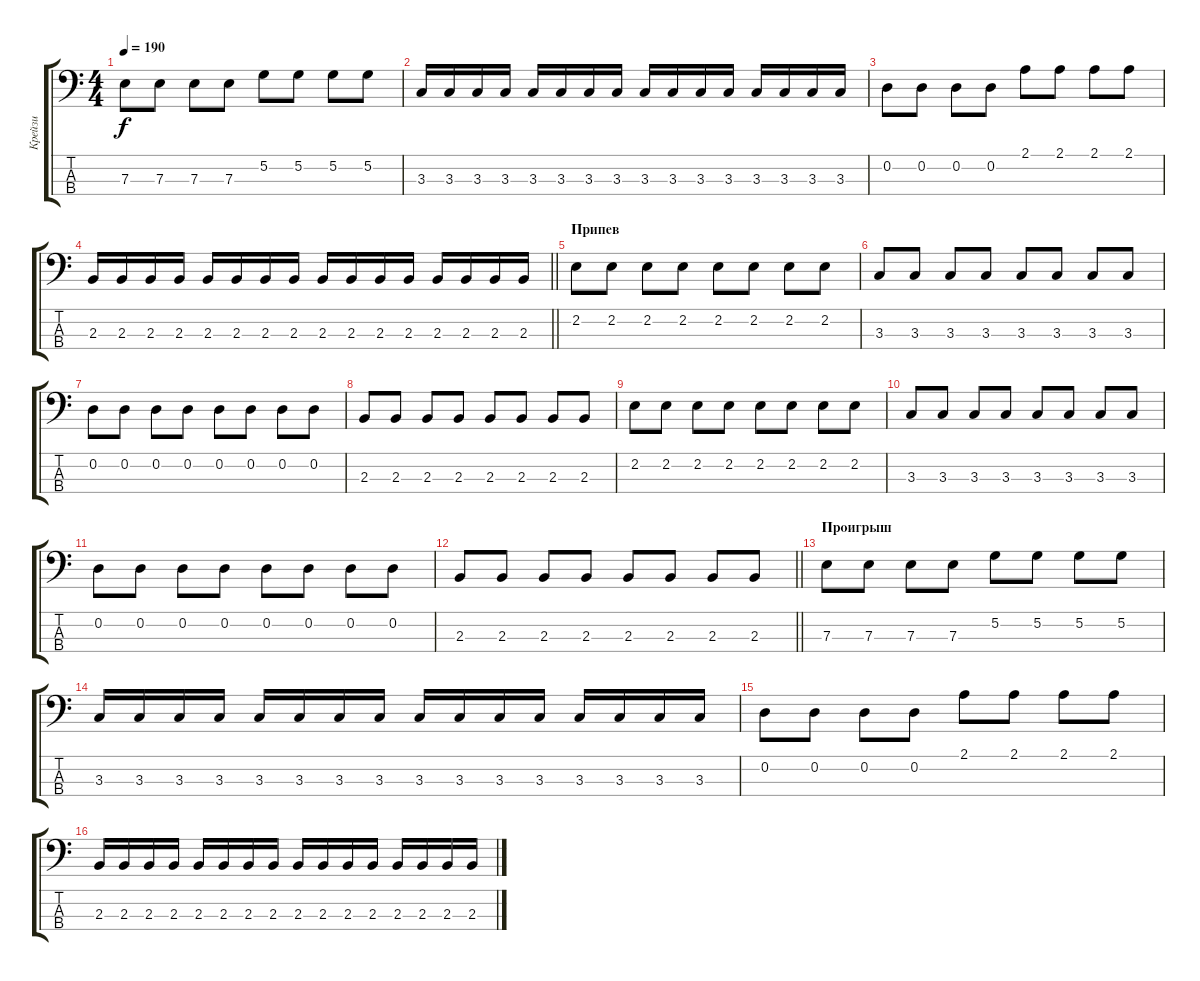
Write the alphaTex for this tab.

\track ("Крейзи" "Крейзи") {instrument electricbassfinger}
\staff {score tabs}
\tuning (G2 D2 A1 E1) {hide}
\ts (4 4)
\tempo 190
\clef f4
\ks c
7.3.8{dy f} 7.3.8 7.3.8 7.3.8 5.2.8 5.2.8 5.2.8 5.2.8 |
3.3.16 3.3.16 3.3.16 3.3.16 3.3.16 3.3.16 3.3.16 3.3.16 3.3.16 3.3.16 3.3.16 3.3.16 3.3.16 3.3.16 3.3.16 3.3.16 |
0.2.8 0.2.8 0.2.8 0.2.8 2.1.8 2.1.8 2.1.8 2.1.8 |
\barLineRight lightlight
2.3.16 2.3.16 2.3.16 2.3.16 2.3.16 2.3.16 2.3.16 2.3.16 2.3.16 2.3.16 2.3.16 2.3.16 2.3.16 2.3.16 2.3.16 2.3.16 |
\section ("" "Припев")
2.2.8 2.2.8 2.2.8 2.2.8 2.2.8 2.2.8 2.2.8 2.2.8 |
3.3.8 3.3.8 3.3.8 3.3.8 3.3.8 3.3.8 3.3.8 3.3.8 |
0.2.8 0.2.8 0.2.8 0.2.8 0.2.8 0.2.8 0.2.8 0.2.8 |
2.3.8 2.3.8 2.3.8 2.3.8 2.3.8 2.3.8 2.3.8 2.3.8 |
2.2.8 2.2.8 2.2.8 2.2.8 2.2.8 2.2.8 2.2.8 2.2.8 |
3.3.8 3.3.8 3.3.8 3.3.8 3.3.8 3.3.8 3.3.8 3.3.8 |
0.2.8 0.2.8 0.2.8 0.2.8 0.2.8 0.2.8 0.2.8 0.2.8 |
\barLineRight lightlight
2.3.8 2.3.8 2.3.8 2.3.8 2.3.8 2.3.8 2.3.8 2.3.8 |
\section ("" "Проигрыш")
7.3.8 7.3.8 7.3.8 7.3.8 5.2.8 5.2.8 5.2.8 5.2.8 |
3.3.16 3.3.16 3.3.16 3.3.16 3.3.16 3.3.16 3.3.16 3.3.16 3.3.16 3.3.16 3.3.16 3.3.16 3.3.16 3.3.16 3.3.16 3.3.16 |
0.2.8 0.2.8 0.2.8 0.2.8 2.1.8 2.1.8 2.1.8 2.1.8 |
2.3.16 2.3.16 2.3.16 2.3.16 2.3.16 2.3.16 2.3.16 2.3.16 2.3.16 2.3.16 2.3.16 2.3.16 2.3.16 2.3.16 2.3.16 2.3.16
